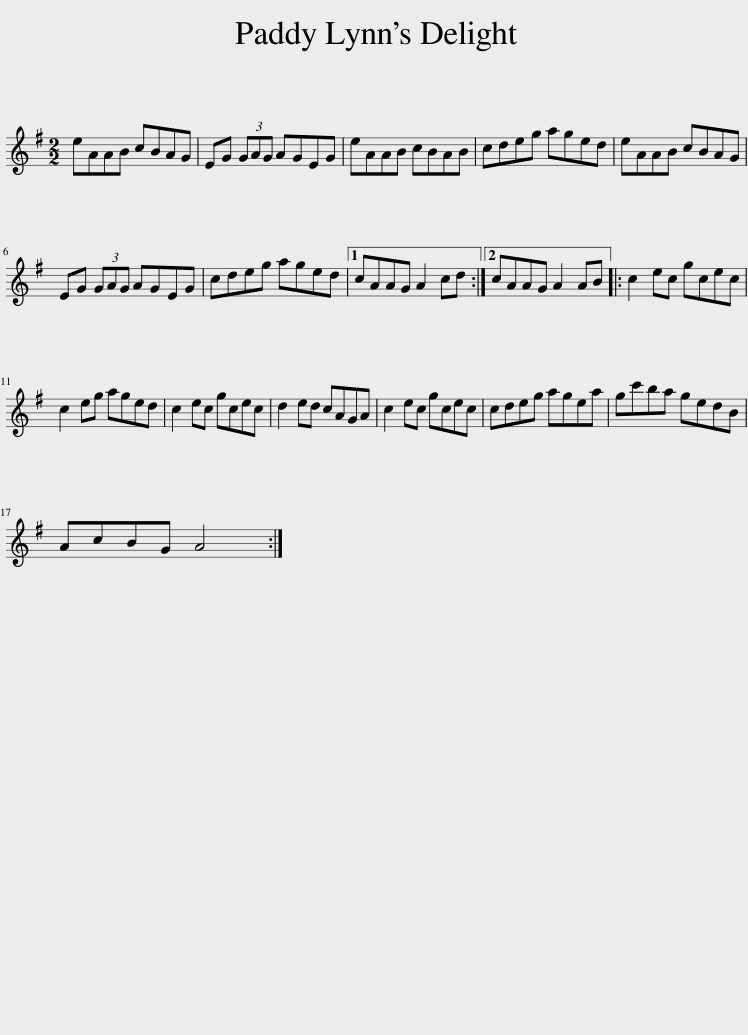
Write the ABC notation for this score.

X:1
L:1/8
M:2/2
I:linebreak $
K:G
V:1 treble
V:1
 eAAB cBAG | EG (3GAG AGEG | eAAB cBAB | cdeg aged | eAAB cBAG |$ %5
 EG (3GAG AGEG | cdeg aged |1 cAAG A2 cd :|2 cAAG A2 AB |: c2 ec gcec |$ %10
 c2 eg aged | c2 ec gcec | d2 ed cAGA | c2 ec gcec | cdeg agea | %15
 gc'ba gedB |$ AcBG A4 :| %17
